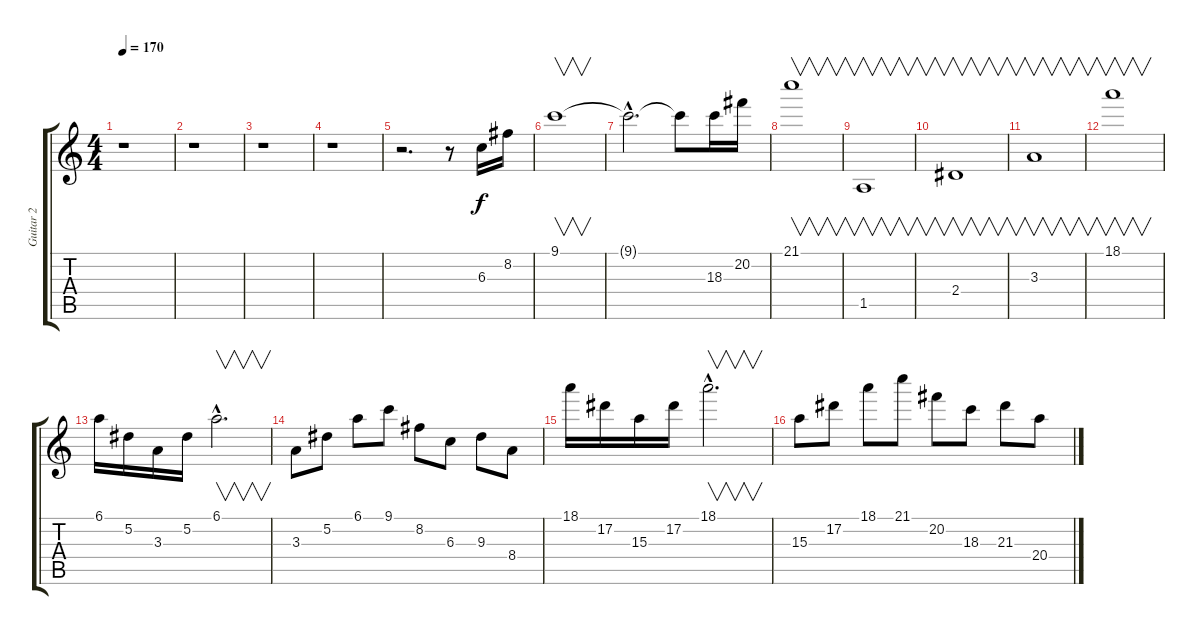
\track ("Guitar 2" "Guitar 2") {instrument distortionguitar}
\staff {score tabs}
\tuning (Eb4 Bb3 Gb3 Db3 Ab2 Eb2) {hide}
\ts (4 4)
\tempo 170
\clef g2
\ks c
r.1{dy f instrument distortionguitar} |
r.1 |
r.1 |
r.1 |
r.2{d} r.8 6.3.16 8.2.16 |
9.1.1{v} |
9.1{hac t}.2{d} 9.1{t}.8 18.3.16 20.2.16 |
21.1.1{v} |
1.5.1{v} |
2.4.1{v} |
3.3.1{v} |
18.1.1{v} |
6.1.16 5.2.16 3.3.16 5.2.16 6.1{hac}.2{v d} |
3.3.8 5.2.8 6.1.8 9.1.8 8.2.8 6.3.8 9.3.8 8.4.8 |
18.1.16 17.2.16 15.3.16 17.2.16 18.1{hac}.2{v d} |
15.3.8 17.2.8 18.1.8 21.1.8 20.2.8 18.3.8 21.3.8 20.4.8
